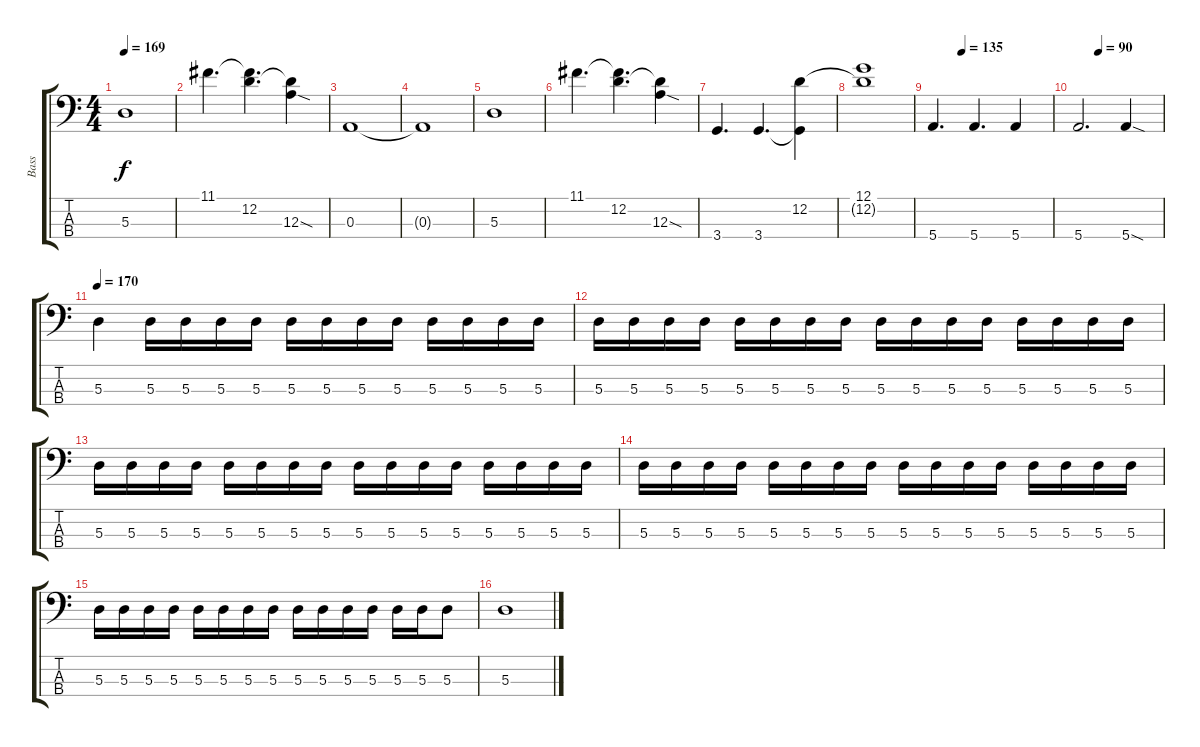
\track ("Bass" "Bass") {instrument electricbasspick}
\staff {score tabs}
\tuning (G2 D2 A1 E1) {hide}
\ts (4 4)
\tempo 169
\clef f4
\ks c
5.3.1{dy f} |
11.1.4{d} (11.1{t} 12.2).4{d} (12.2{t} 12.3{sod}).4 |
0.3.1 |
0.3{t}.1 |
5.3.1 |
11.1.4{d} (11.1{t} 12.2).4{d} (12.2{t} 12.3{sod}).4 |
3.4.4{d} 3.4.4{d} (12.2 3.4{t}).4 |
(12.1 12.2{t}).1 |
\tempo (135 0.25)
5.4.4{d} 5.4.4{d} 5.4.4 |
\tempo (90 0.25)
5.4.2{d} 5.4{sod}.4 |
\tempo 170
5.3.4 5.3.16 5.3.16 5.3.16 5.3.16 5.3.16 5.3.16 5.3.16 5.3.16 5.3.16 5.3.16 5.3.16 5.3.16 |
5.3.16 5.3.16 5.3.16 5.3.16 5.3.16 5.3.16 5.3.16 5.3.16 5.3.16 5.3.16 5.3.16 5.3.16 5.3.16 5.3.16 5.3.16 5.3.16 |
5.3.16 5.3.16 5.3.16 5.3.16 5.3.16 5.3.16 5.3.16 5.3.16 5.3.16 5.3.16 5.3.16 5.3.16 5.3.16 5.3.16 5.3.16 5.3.16 |
5.3.16 5.3.16 5.3.16 5.3.16 5.3.16 5.3.16 5.3.16 5.3.16 5.3.16 5.3.16 5.3.16 5.3.16 5.3.16 5.3.16 5.3.16 5.3.16 |
5.3.16 5.3.16 5.3.16 5.3.16 5.3.16 5.3.16 5.3.16 5.3.16 5.3.16 5.3.16 5.3.16 5.3.16 5.3.16 5.3.16 5.3.8 |
5.3.1
